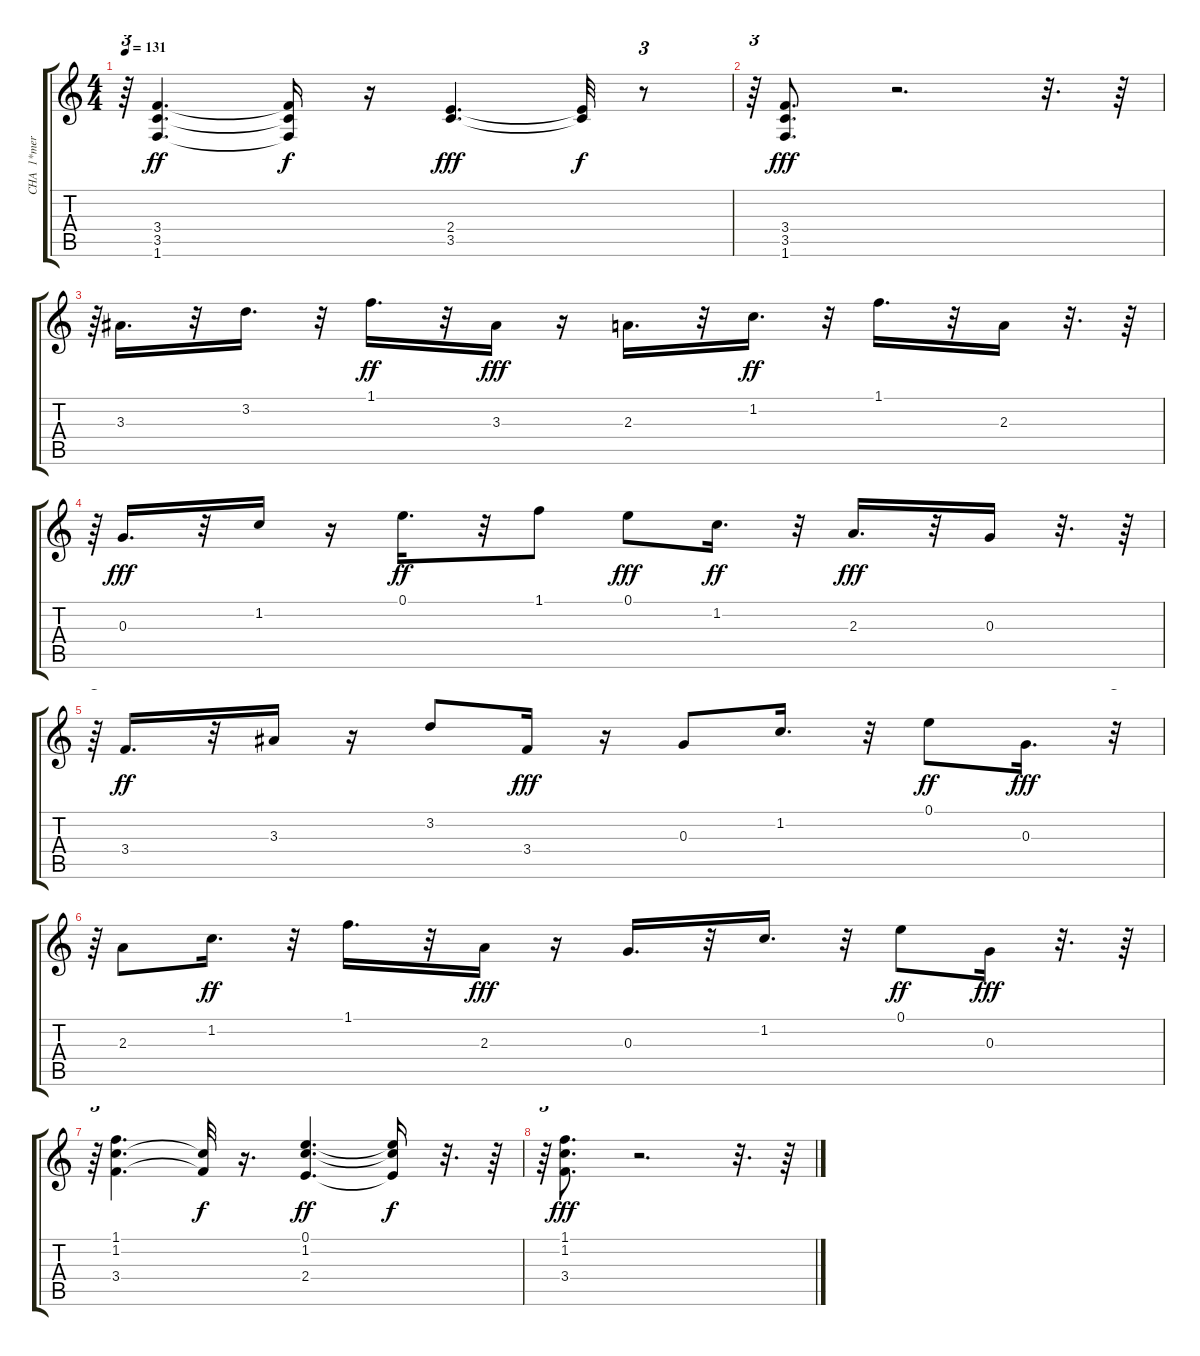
\track ("CHA  1*merged" "CHA  1*mer") {instrument overdrivenguitar}
\staff {score tabs}
\tuning (E4 B3 G3 D3 A2 E2) {hide}
\ts (4 4)
\tempo 131
\clef g2
\ks c
r.64{tu (3 2) dy f} (3.4 3.5 1.6).4{d dy ff} (3.4{t} 3.5{t} 1.6{t}).16{dy f} r.16 (2.4 3.5).4{d dy fff} (2.4{t} 3.5{t}).32{dy f} r.8{tu (3 2)} |
r.64{tu (3 2)} (3.4 3.5 1.6).8{d dy fff} r.2{d} r.32{d} r.64 |
r.64{tu (3 2)} 3.3.16{d} r.32 3.2.16{d} r.32 1.1.16{d dy ff} r.32 3.3.16{dy fff} r.16 2.3.16{d} r.32 1.2.16{d dy ff} r.32 1.1.16{d} r.32 2.3.16 r.32{d} r.64 |
r.64{tu (3 2)} 0.3.16{d dy fff} r.32 1.2.16 r.16 0.1.16{d dy ff} r.32 1.1.8 0.1.8{dy fff} 1.2.16{d dy ff} r.32 2.3.16{d dy fff} r.32 0.3.16 r.32{d} r.64 |
r.64{tu (3 2)} 3.4.16{d dy ff} r.32 3.3.16 r.16 3.2.8 3.4.16{dy fff} r.16 0.3.8 1.2.16{d} r.32 0.1.8{dy ff} 0.3.16{d dy fff} r.32{tu (3 2)} |
r.64{tu (3 2)} 2.3.8 1.2.16{d dy ff} r.32 1.1.16{d} r.32 2.3.16{dy fff} r.16 0.3.16{d} r.32 1.2.16{d} r.32 0.1.8{dy ff} 0.3.16{dy fff} r.32{d} r.64 |
r.64{tu (3 2)} (1.1 1.2 3.4).4{d} (1.2{t} 3.4{t}).32{dy f} r.16{d} (0.1 1.2 2.4).4{d dy ff} (0.1{t} 1.2{t} 2.4{t}).16{dy f} r.32{d} r.64 |
r.64{tu (3 2)} (1.1 1.2 3.4).8{d dy fff} r.2{d} r.32{d} r.64
